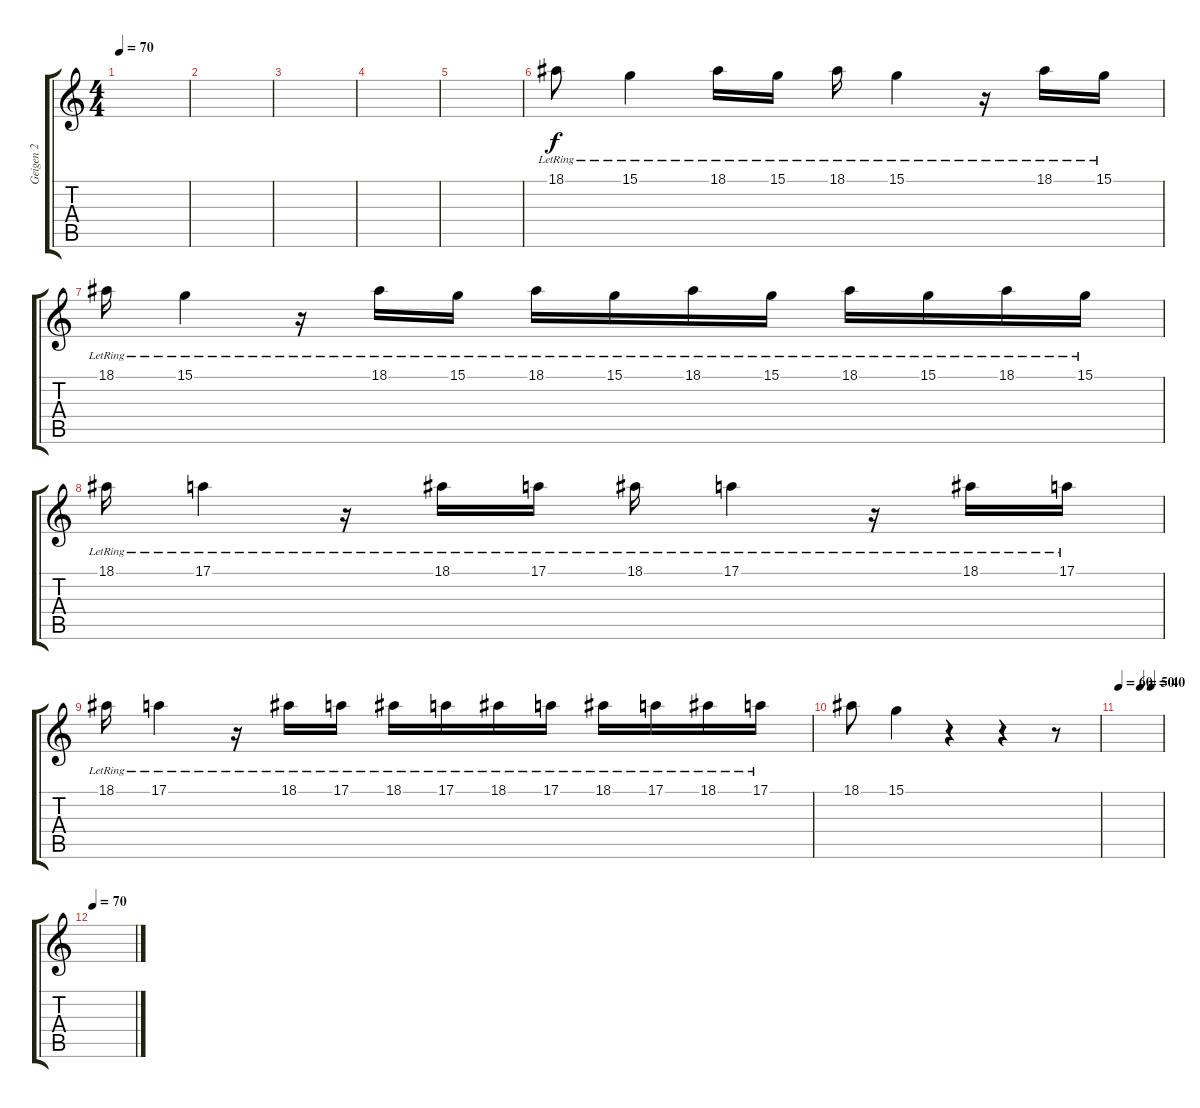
\track ("Geigen 2" "Geigen 2") {instrument stringensemble1}
\staff {score tabs}
\tuning (E4 B3 G3 D3 A2 E2) {hide}
\ts (4 4)
\tempo 70
\clef g2
\ks c
|
|
|
|
|
18.1{lr}.8 15.1{lr}.4 18.1{lr}.16 15.1{lr}.16 18.1{lr}.16 15.1{lr}.4 r.16 18.1{lr}.16 15.1{lr}.16 |
18.1{lr}.16 15.1{lr}.4 r.16 18.1{lr}.16 15.1{lr}.16 18.1{lr}.16 15.1{lr}.16 18.1{lr}.16 15.1{lr}.16 18.1{lr}.16 15.1{lr}.16 18.1{lr}.16 15.1{lr}.16 |
18.1{lr}.16 17.1{lr}.4 r.16 18.1{lr}.16 17.1{lr}.16 18.1{lr}.16 17.1{lr}.4 r.16 18.1{lr}.16 17.1{lr}.16 |
18.1{lr}.16 17.1{lr}.4 r.16 18.1{lr}.16 17.1{lr}.16 18.1{lr}.16 17.1{lr}.16 18.1{lr}.16 17.1{lr}.16 18.1{lr}.16 17.1{lr}.16 18.1{lr}.16 17.1{lr}.16 |
18.1.8 15.1.4 r.4 r.4 r.8 |
\tempo 60
\tempo (50 0.5)
\tempo (40 0.75)
|
\tempo 70
